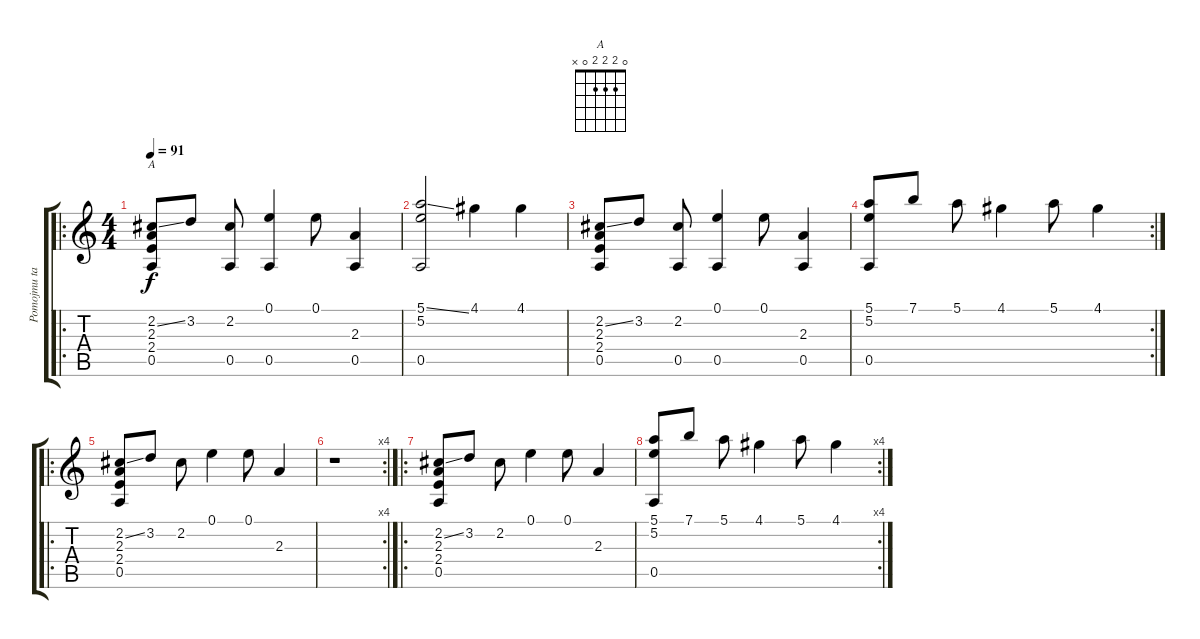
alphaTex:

\track ("Pomojmu tak" "Pomojmu ta") {instrument acousticguitarnylon}
\staff {score tabs}
\tuning (E4 B3 G3 D3 A2 E2) {hide}
\chord ("A" 0 2 2 2 0 x)
\ro
\ts (4 4)
\tempo 91
\clef g2
\ks c
(2.2{ss} 2.3 2.4 0.5).8{ch "A" dy f instrument acousticguitarnylon} 3.2.8 (2.2 0.5).8 (0.1 0.5).4 0.1.8 (2.3 0.5).4 |
(5.1{ss} 5.2 0.5).2 4.1.4 4.1.4 |
(2.2{ss} 2.3 2.4 0.5).8 3.2.8 (2.2 0.5).8 (0.1 0.5).4 0.1.8 (2.3 0.5).4 |
\rc 2
(5.1 5.2 0.5).8 7.1.8 5.1.8 4.1.4 5.1.8 4.1.4 |
\ro
(2.2{ss} 2.3 2.4 0.5).8 3.2.8 2.2.8 0.1.4 0.1.8 2.3.4 |
\rc 4
r.1 |
\ro
(2.2{ss} 2.3 2.4 0.5).8 3.2.8 2.2.8 0.1.4 0.1.8 2.3.4 |
\rc 4
(5.1 5.2 0.5).8 7.1.8 5.1.8 4.1.4 5.1.8 4.1.4
